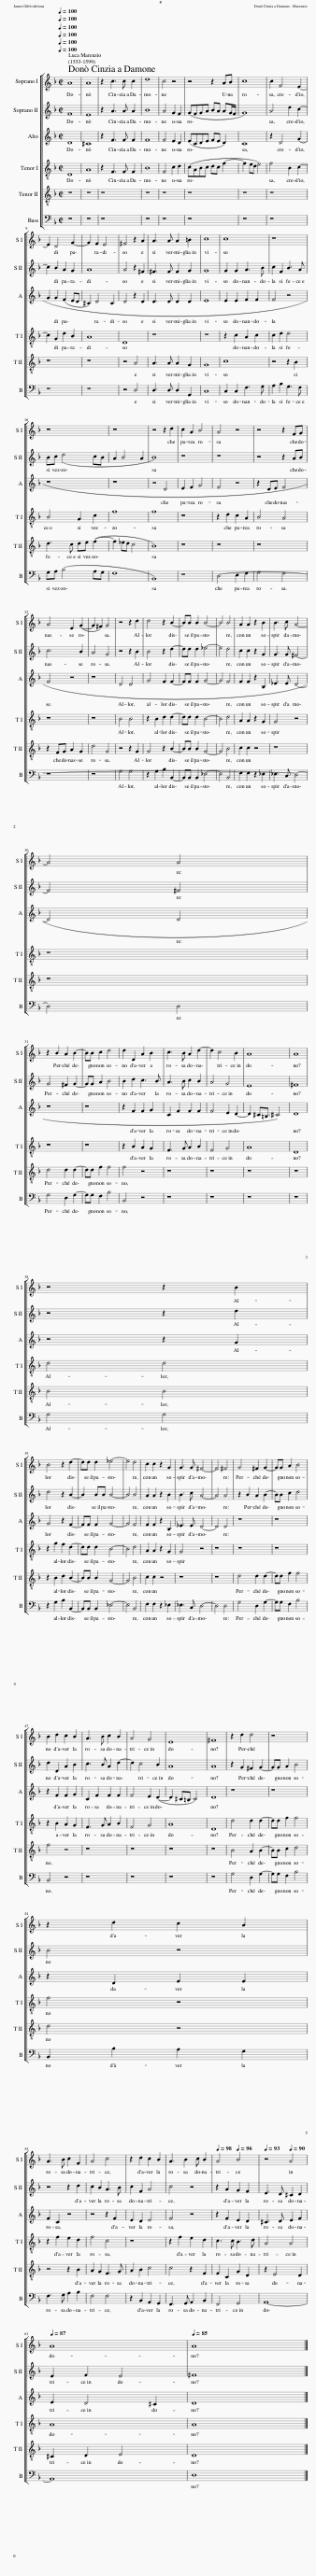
X:1
%%score [ 1 2 3 4 5 6 ]
L:1/8
Q:1/4=100
M:2/2
I:linebreak $
K:F
V:1 treble
V:2 treble
V:3 treble
V:4 treble-8
V:5 treble-8
V:6 bass
V:1
 A8 | A8 | z2 c3 c c2 | d8 | c4 z4 | %5
 z4 z2 AB | c8 | c2 F4 E2- |$ E2 D4 G2- | G2 F2 E4 | %10
 ^F4 z2 A2 | A3 A A2 =B2 | c8 | c8 | z8 |$ %15
 z8 | z8 | z4 z2 d2 | c2 A2 B4 | A4 z4 | %20
 z4 z2 FG |$ A4 E2 (G2- | G2 ^F2) G4 | z4 z2 d2 | d4 z2 B2- | %25
 BB B2 B4- | B4 B4 | A2 A2 z2 B2 | B3 c A4- |$ A4 A4 |$ %30
 z2 B2 A2 B2- | BB c2 d4 | d2 D2 A2 B2 | c3 B A2 d2- | d2 c4 B2 | %35
 A8 | A8 |$ z4 z2 B2 |$ B4 z2 d2- | dd d2 _e4- | %40
 e4 d4 | c2 c2 z2 G2 | G3 G ^F4- | F4 ^F4 | G4 ^F2 G2- | %45
 GG A2 B4 |$ B2 d2 c2 B2 | A3 B c2 B2 | A4 G4 | E8 | %50
 ^F8 | z2 d2 d4 | z8 |$ z2 d2 c2 B2 |$ A3 B c2 F2 | %55
 A4 c4 | z2 d2 c2 B2 | A3 B2 c B2 |[Q:1/4=98] A4[Q:1/4=96] B4 |[Q:1/4=93] z4[Q:1/4=90] A4 |$ %60
[Q:1/4=87] A8 |[Q:1/4=85] A8 |] %62
V:2
 F8 | E8 | z2 A3 A A2 | B8 | A4 G2 F2 | %5
 (GFGA BA AG/F/ | G8) | A4 d2 c2- |$ c2 B2 A2 G2 | A8 | %10
 A4 z2 ^F2 | ^F3 F F2 G2 | G8 | G2 G2 A3 B | c2 F2 B3 A |$ %15
 Bc (d4 cB | A2 B4 A2 | B8) | z8 | z8 | %20
 z4 z2 AB |$ c6 B2 | A4 G4 | z4 z2 B2 | B4 z2 d2- | %25
 dd d2 _e4- | e4 d4 | c2 c2 z2 G2 | G3 G ^F4- |$ F4 ^F4 |$ %30
 G4 ^F2 G2- | GG A2 B4 | B2 d2 c3 B | A3 B c2 B2 | A4 G4 | %35
 E8 | ^F8 |$ z4 z2 d2 |$ d4 z2 B2- | B2 BB B4- | %40
 B4 B4 | A2 A2 z2 B2 | B3 c A4- | A4 A4 | z2 B2 A2 B2- | %45
 BB c2 d4 |$ d2 D2 A2 B2 | c3 B A2 d2- | d2 c4 B2 | A8 | %50
 A8 | z2 G2 ^F2 G2- | GG A2 B4 |$ B4 z4 |$ z4 z2 d2 | %55
 c2 B2 A3 B | c2 F2 A4 | c4 z4 | z2 A2 G2 F2 | E3 D ^C2 D2 |$ %60
 E2 F2 E4 | ^F8 |] %62
V:3
 D8 | ^C8 | z2 F3 F F2 | F8 | F4 E2 D2 | %5
 (ECDE FE D2) | C8 | z2 D4 (G2 |$ G2 G2 (F2 ED | ^C2) D4 C2 | %10
 D4 z2 D2 | D3 D D2 D2 | E8 | E2 E2 F2 F2 | F4 z4 |$ %15
 z8 | z8 | z4 D4 | E2 F2 G4 | F4 z4 | %20
 z2 DE F4 |$ F4 z4 | z8 | D4 D4 | G4 F2 F2- | %25
 FF F2 G4- | G4 F4 | F2 F2 z2 B,2 | _E3 E D4- |$ D4 D4 |$ %30
 z8 | z8 | z2 F2 F2 G2 | C2 F2 F2 F2 | F4 E2 D2- | %35
 D2 ^C=B, !courtesy!^C4) | D8 |$ z4 z2 G2 |$ G4 z2 F2- | FF F2 G4- | %40
 G4 F4 | F2 F2 z2 B,2 | _E3 E D4- | D4 D4 | z8 | %45
 z8 |$ z2 F2 F2 G2 | C2 F2 F2 F2 | F4 E2 (D2- | D2 ^C=B, C4) | %50
 D8 | z8 | z8 |$ z2 D2 E2 E2 |$ F2 C2 z4 | %55
 z4 z2 F2 | E2 D2 E4 | F4 z4 | z2 F2 E2 D2 | ^C3 D E2 F2 |$ %60
 E2 D4 ^C2 | D8 |] %62
V:4
 D8 | A8 | z2 F3 F F2 | B8 | F4 c2 d2 | %5
 (cABc dc f2- | f2 ed e4) | f4 B2 c2- |$ c2 G2 d2 B2 | A8 | %10
 D8 | z8 | z8 | z2 c2 A2 c2 | c2 d2 d4 |$ %15
 B4 G2 c2 | f8 | f8 | z8 | z2 d2 c2 A2 | %20
 B4 A4 |$ z8 | z8 | B4 B4 | z2 B2 d2 d2- | %25
 dd d2 B4- | B4 d4 | A2 A2 z2 G2 | G4 z4 |$ z8 |$ %30
 z8 | z8 | z2 B2 A2 G2 | F3 G A2 B2 | F4 G4 | %35
 A8 | D8 |$ d4 d4 |$ z2 g2 f2 d2- | dd d2 B4- | %40
 B4 d4 | A2 A2 z2 G2 | G4 z4 | z8 | z8 | %45
 z8 |$ z2 B2 A2 G2 | F3 G A2 B2 | F4 G4 | A8 | %50
 D8 | d4 d2 d2- | dd f2 f4 |$ f4 z4 |$ z2 f2 e2 d2 | %55
 f4 c4 | z8 | z2 f2 e2 d2 | c3 c B3 d | A4 A4 |$ %60
 A8 | A8 |] %62
V:5
 z8 | z8 | z8 | z8 | z8 | %5
 z8 | z8 | z8 |$ z8 | z8 | %10
 z4 A4 | A3 A A2 G2 | G8 | c8 | z4 z2 B2 |$ %15
 d3 c de (f2- | f2 _ed c4 | B8) | z8 | z8 | %20
 z8 |$ z2 FG A2 G2 | d4 G4 | z4 z2 G2 | G4 z2 B2- | %25
 BB B2 G4- | G4 B4 | c2 c2 z4 | z8 |$ z8 |$ %30
 d4 d2 d2- | dd f2 f4 | f4 z4 | z8 | z8 | %35
 z8 | z8 |$ B4 B4 |$ z2 B2 d2 B2- | BB B2 G4- | %40
 G4 B4 | c2 c2 z4 | z8 | z8 | d4 d2 d2- | %45
 dd f2 f4 |$ f4 z4 | z8 | z8 | z8 | %50
 z8 | B4 A2 B2- | BB c2 d4 |$ d4 z4 |$ z4 z2 B2 | %55
 A2 G2 F3 G | A2 B2 c4 | c4 z2 F2 | F2 C2 G2 D2 | z2 E4 D2 |$ %60
 ^C2 D2 E4 | D8 |] %62
V:6
 z8 | z8 | z8 | z8 | z8 | %5
 z8 | z8 | z8 |$ z8 | z8 | %10
 z4 D,4 | D,3 D, D,2 G,,2 | C,8 | C,2 C,2 F,3 G, | A,2 B,2 G,3 F, |$ %15
 G,A, (B,4 A,G, | F,8 | B,,8) | z8 | D,4- E,2 F,2 | %20
 G,4 F,4 |$ z8 | z8 | G,4 G,4 | z2 G,2 B,2 B,,2- | %25
 B,,B,, B,,2 _E,4- | E,4 B,,4 | F,2 F,2 z2 _E,2 | _E,3 C, D,4- |$ D,4 D,4 |$ %30
 G,4 D,2 G,2- | G,G, F,2 B,4 | B,,4 z4 | z8 | z8 | %35
 z8 | z8 |$ G,4 G,4 |$ z2 G,2 B,2 B,,2- | B,,B,, B,,2 _E,4- | %40
 E,4 B,,4 | F,2 F,2 z2 _E,2 | _E,3 C, D,4- | D,4 D,4 | G,4 D,2 G,2- | %45
 G,G, F,2 B,4 |$ B,,4 z4 | z8 | z8 | z8 | %50
 z8 | G,4 D,2 G,2- | G,G, F,2 B,4 |$ B,,2 B,2 A,2 G,2 |$ F,3 G, A,2 B,2 | %55
 F,4 F,4 | z2 B,,2 A,,2 G,,2 | F,,3 G,, A,,2 B,,2 | F,,4 G,,4 | A,,8- |$ %60
 A,,8 | D,8 |] %62
